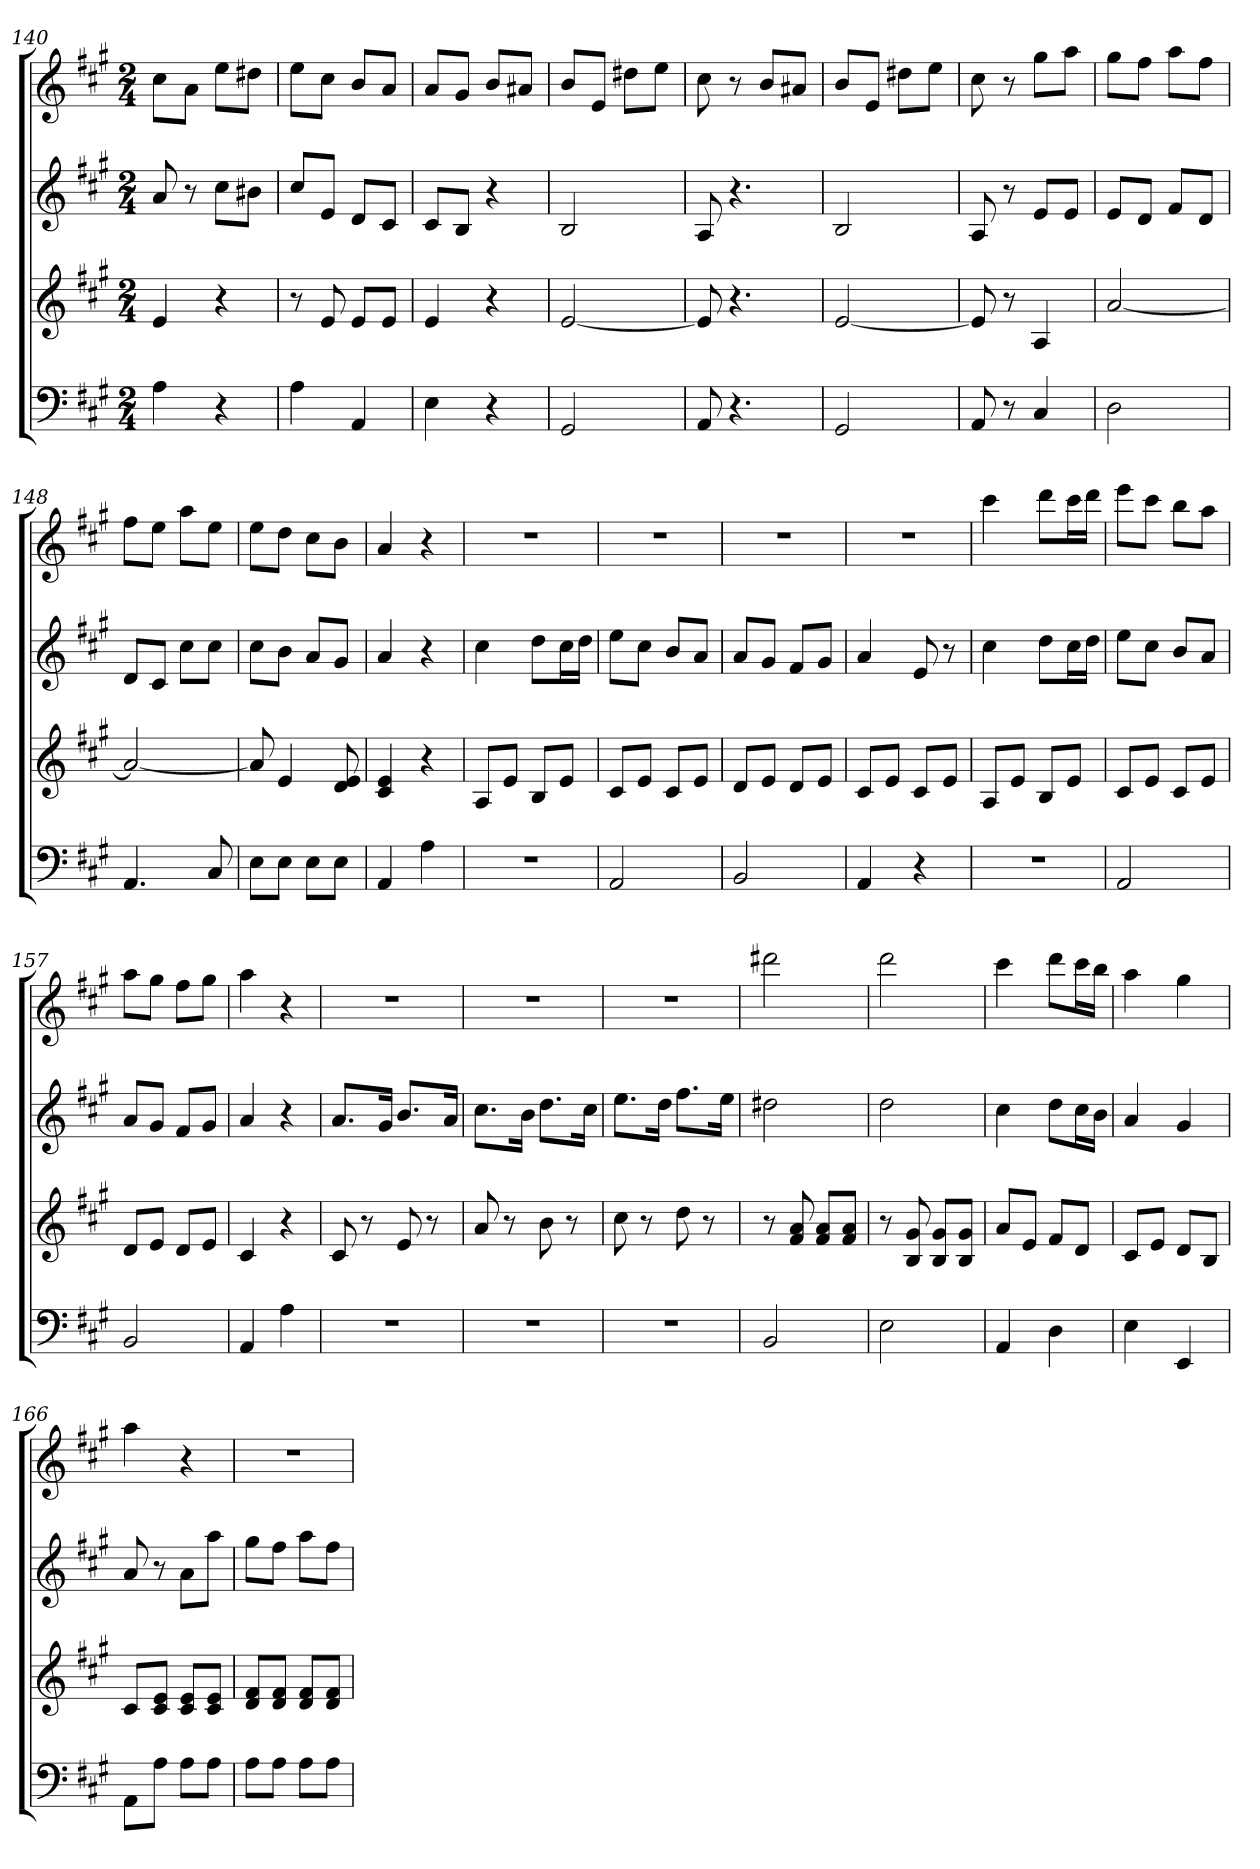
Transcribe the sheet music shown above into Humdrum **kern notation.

**kern	**kern	**kern	**kern
*part4	*part3	*part2	*part1
*staff4	*staff3	*staff2	*staff1
*k[f#c#g#]	*k[f#c#g#]	*k[f#c#g#]	*k[f#c#g#]
*A:	*A:	*A:	*A:
*M2/4	*M2/4	*M2/4	*M2/4
=140	=140	=140	=140
4A	4e	8a	8cc#L
.	.	8r	8aJ
4r	4r	8cc#L	8eeL
.	.	8b#XJ	8dd#XJ
=141	=141	=141	=141
4A	8r	8cc#L	8eeL
.	8e	8eJ	8cc#J
4AA	8eL	8dL	8bL
.	8eJ	8c#J	8aJ
=142	=142	=142	=142
4E	4e	8c#L	8aL
.	.	8BJ	8g#J
4r	4r	4r	8bL
.	.	.	8a#XJ
=143	=143	=143	=143
2GG#	[2e	2B	8bL
.	.	.	8eJ
.	.	.	8dd#XL
.	.	.	8eeJ
=144	=144	=144	=144
8AA	8e]	8A	8cc#
4.r	4.r	4.r	8r
.	.	.	8bL
.	.	.	8a#XJ
=145	=145	=145	=145
2GG#	[2e	2B	8bL
.	.	.	8eJ
.	.	.	8dd#XL
.	.	.	8eeJ
=146	=146	=146	=146
8AA	8e]	8A	8cc#
8r	8r	8r	8r
4C#	4A	8eL	8gg#L
.	.	8eJ	8aaJ
=147	=147	=147	=147
2D	[2a	8eL	8gg#L
.	.	8dJ	8ff#J
.	.	8f#L	8aaL
.	.	8dJ	8ff#J
=148	=148	=148	=148
4.AA	2a_	8dL	8ff#L
.	.	8c#J	8eeJ
.	.	8cc#L	8aaL
8C#	.	8cc#J	8eeJ
=149	=149	=149	=149
8EL	8a]	8cc#L	8eeL
8EJ	4e	8bJ	8ddJ
8EL	.	8aL	8cc#L
8EJ	8d 8e	8g#J	8bJ
=150	=150	=150	=150
4AA	4c# 4e	4a	4a
4A	4r	4r	4r
=151	=151	=151	=151
2r	8AL	4cc#	2r
.	8eJ	.	.
.	8BL	8ddL	.
.	8eJ	16cc#L	.
.	.	16ddJJ	.
=152	=152	=152	=152
2AA	8c#L	8eeL	2r
.	8eJ	8cc#J	.
.	8c#L	8bL	.
.	8eJ	8aJ	.
=153	=153	=153	=153
2BB	8dL	8aL	2r
.	8eJ	8g#J	.
.	8dL	8f#L	.
.	8eJ	8g#J	.
=154	=154	=154	=154
4AA	8c#L	4a	2r
.	8eJ	.	.
4r	8c#L	8e	.
.	8eJ	8r	.
=155	=155	=155	=155
2r	8AL	4cc#	4ccc#
.	8eJ	.	.
.	8BL	8ddL	8dddL
.	8eJ	16cc#L	16ccc#L
.	.	16ddJJ	16dddJJ
=156	=156	=156	=156
2AA	8c#L	8eeL	8eeeL
.	8eJ	8cc#J	8ccc#J
.	8c#L	8bL	8bbL
.	8eJ	8aJ	8aaJ
=157	=157	=157	=157
2BB	8dL	8aL	8aaL
.	8eJ	8g#J	8gg#J
.	8dL	8f#L	8ff#L
.	8eJ	8g#J	8gg#J
=158	=158	=158	=158
4AA	4c#	4a	4aa
4A	4r	4r	4r
=159	=159	=159	=159
2r	8c#	8.aL	2r
.	8r	.	.
.	.	16g#Jk	.
.	8e	8.bL	.
.	8r	.	.
.	.	16aJk	.
=160	=160	=160	=160
2r	8a	8.cc#L	2r
.	8r	.	.
.	.	16bJk	.
.	8b	8.ddL	.
.	8r	.	.
.	.	16cc#Jk	.
=161	=161	=161	=161
2r	8cc#	8.eeL	2r
.	8r	.	.
.	.	16ddJk	.
.	8dd	8.ff#L	.
.	8r	.	.
.	.	16eeJk	.
=162	=162	=162	=162
2BB	8r	2dd#X	2ddd#X
.	8f# 8a	.	.
.	8f# 8aL	.	.
.	8f# 8aJ	.	.
=163	=163	=163	=163
2E	8r	2dd	2ddd
.	8B 8g#	.	.
.	8B 8g#L	.	.
.	8B 8g#J	.	.
=164	=164	=164	=164
4AA	8aL	4cc#	4ccc#
.	8eJ	.	.
4D	8f#L	8ddL	8dddL
.	8dJ	16cc#L	16ccc#L
.	.	16bJJ	16bbJJ
=165	=165	=165	=165
4E	8c#L	4a	4aa
.	8eJ	.	.
4EE	8dL	4g#	4gg#
.	8BJ	.	.
=166	=166	=166	=166
8AAL	8c#L	8a	4aa
8AJ	8c# 8eJ	8r	.
8AL	8c# 8eL	8aL	4r
8AJ	8c# 8eJ	8aaJ	.
=167	=167	=167	=167
8AL	8d 8f#L	8gg#L	2r
8AJ	8d 8f#J	8ff#J	.
8AL	8d 8f#L	8aaL	.
8AJ	8d 8f#J	8ff#J	.
=	=	=	=
*-	*-	*-	*-
